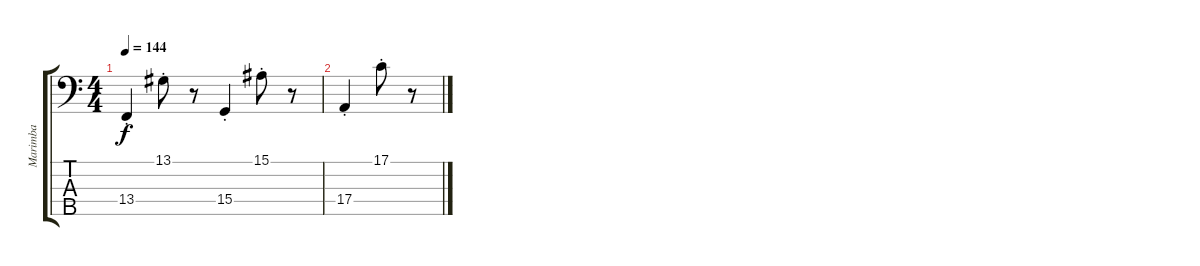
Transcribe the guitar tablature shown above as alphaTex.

\track ("Marimba" "Marimba") {instrument marimba}
\staff {score tabs}
\tuning (G2 D2 A1 E1 B0) {hide}
\ts (4 4)
\tempo 144
\clef f4
\ks c
13.4{st}.4{dy f} 13.1{st}.8 r.8 15.4{st}.4 15.1{st}.8 r.8 |
17.4{st}.4 17.1{st}.8 r.8
